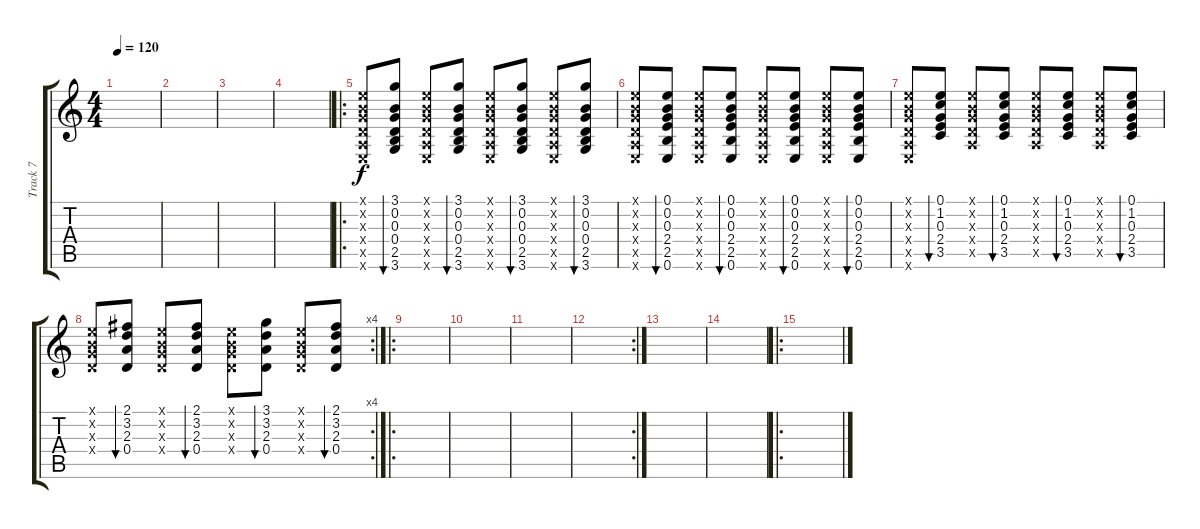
\track ("Track 7" "Track 7") {instrument distortionguitar}
\staff {score tabs}
\tuning (E4 B3 G3 D3 A2 E2) {hide}
\ts (4 4)
\tempo 120
\clef g2
\ks c
|
|
|
|
\ro
(0.1{x} 0.2{x} 0.3{x} 0.4{x} 0.5{x} 0.6{x}).8 (3.1 0.2 0.3 0.4 2.5 3.6).8{bu 480} (0.1{x} 0.2{x} 0.3{x} 0.4{x} 0.5{x} 0.6{x}).8 (3.1 0.2 0.3 0.4 2.5 3.6).8{bu 480} (0.1{x} 0.2{x} 0.3{x} 0.4{x} 0.5{x} 0.6{x}).8 (3.1 0.2 0.3 0.4 2.5 3.6).8{bu 480} (0.1{x} 0.2{x} 0.3{x} 0.4{x} 0.5{x} 0.6{x}).8 (3.1 0.2 0.3 0.4 2.5 3.6).8{bu 480} |
(0.1{x} 0.2{x} 0.3{x} 0.4{x} 0.5{x} 0.6{x}).8 (0.1 0.2 0.3 2.4 2.5 0.6).8{bu 480} (0.1{x} 0.2{x} 0.3{x} 0.4{x} 0.5{x} 0.6{x}).8 (0.1 0.2 0.3 2.4 2.5 0.6).8{bu 480} (0.1{x} 0.2{x} 0.3{x} 0.4{x} 0.5{x} 0.6{x}).8 (0.1 0.2 0.3 2.4 2.5 0.6).8{bu 480} (0.1{x} 0.2{x} 0.3{x} 0.4{x} 0.5{x} 0.6{x}).8 (0.1 0.2 0.3 2.4 2.5 0.6).8{bu 480} |
(0.1{x} 0.2{x} 0.3{x} 0.4{x} 0.5{x} 0.6{x}).8 (0.1 1.2 0.3 2.4 3.5).8{bu 480} (0.1{x} 0.2{x} 0.3{x} 0.4{x} 0.5{x}).8 (0.1 1.2 0.3 2.4 3.5).8{bu 480} (0.1{x} 0.2{x} 0.3{x} 0.4{x} 0.5{x}).8 (0.1 1.2 0.3 2.4 3.5).8{bu 480} (0.1{x} 0.2{x} 0.3{x} 0.4{x} 0.5{x}).8 (0.1 1.2 0.3 2.4 3.5).8{bu 480} |
\rc 4
(0.1{x} 0.2{x} 0.3{x} 0.4{x}).8 (2.1 3.2 2.3 0.4).8{bu 480} (0.1{x} 0.2{x} 0.3{x} 0.4{x}).8 (2.1 3.2 2.3 0.4).8{bu 480} (0.1{x} 0.2{x} 0.3{x} 0.4{x}).8 (3.1 3.2 2.3 0.4).8{bu 480} (0.1{x} 0.2{x} 0.3{x} 0.4{x}).8 (2.1 3.2 2.3 0.4).8{bu 480} |
\ro
|
|
|
\rc 2
|
|
|
\ro
